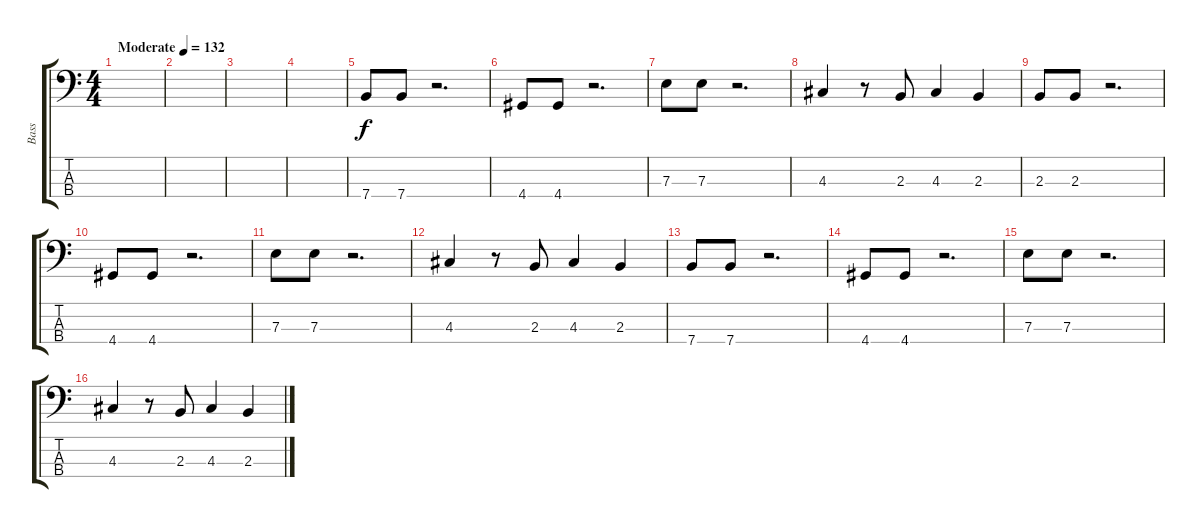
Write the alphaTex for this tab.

\track ("Bass" "Bass") {instrument electricbassfinger}
\staff {score tabs}
\tuning (G2 D2 A1 E1) {hide}
\ts (4 4)
\tempo (132 "Moderate")
\clef f4
\ks c
|
|
|
|
7.4.8 7.4.8 r.2{d} |
4.4.8 4.4.8 r.2{d} |
7.3.8 7.3.8 r.2{d} |
4.3.4 r.8 2.3.8 4.3.4 2.3.4 |
2.3.8 2.3.8 r.2{d} |
4.4.8 4.4.8 r.2{d} |
7.3.8 7.3.8 r.2{d} |
4.3.4 r.8 2.3.8 4.3.4 2.3.4 |
7.4.8 7.4.8 r.2{d} |
4.4.8 4.4.8 r.2{d} |
7.3.8 7.3.8 r.2{d} |
4.3.4 r.8 2.3.8 4.3.4 2.3.4
